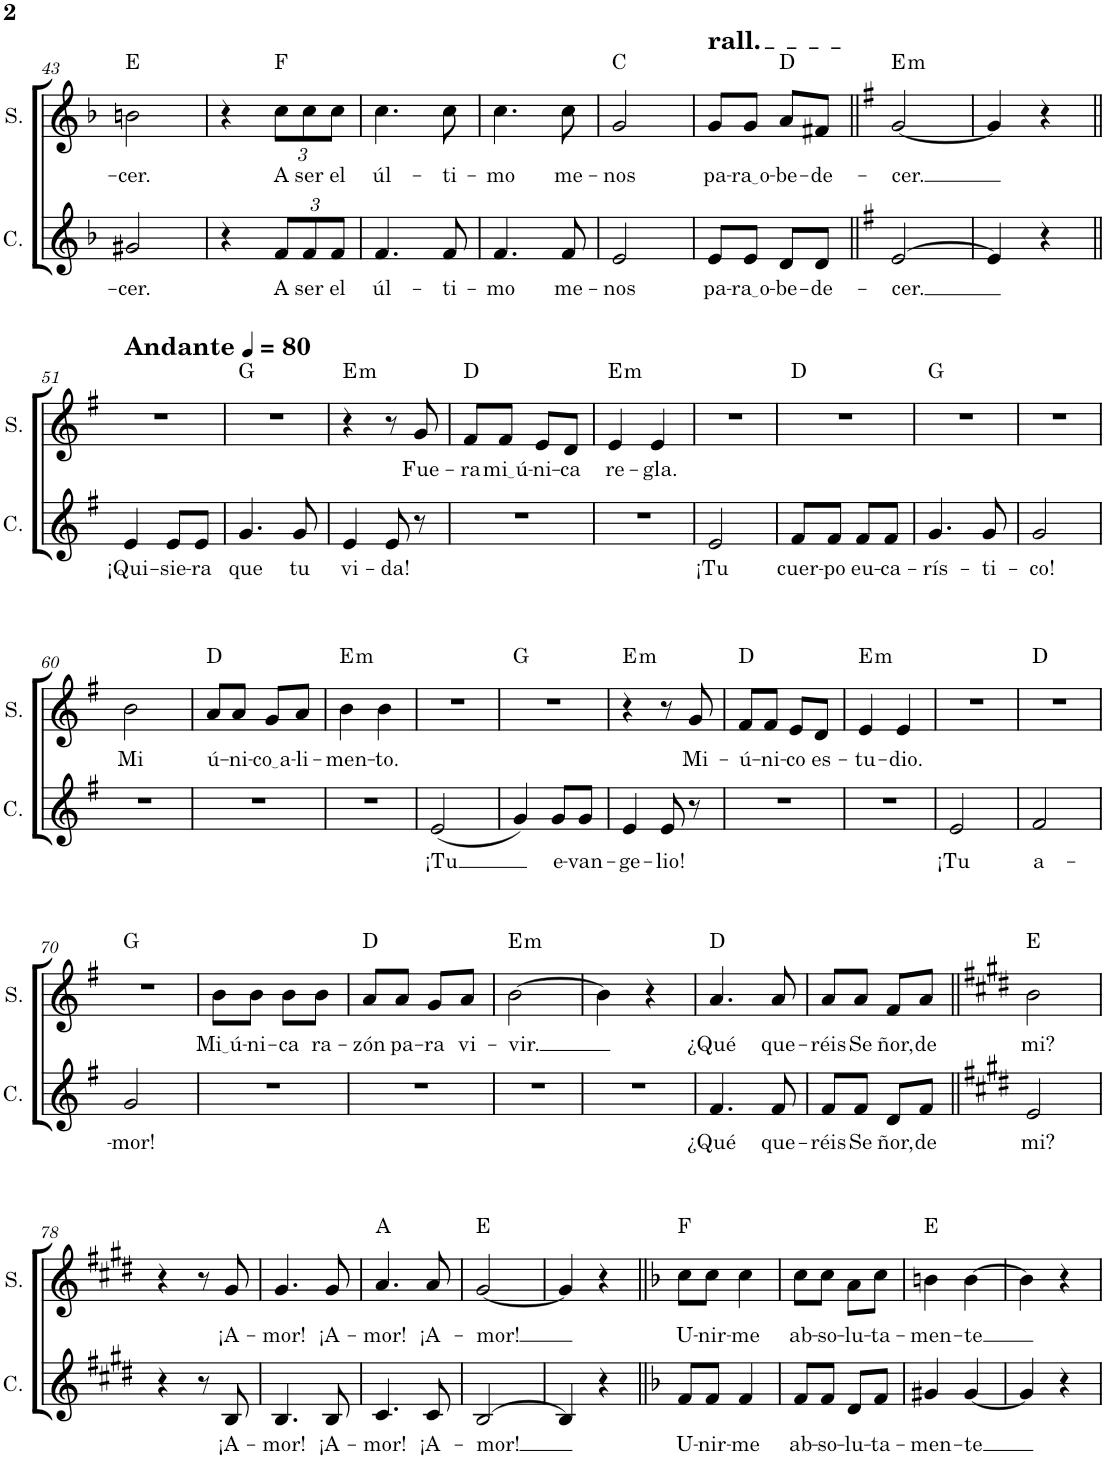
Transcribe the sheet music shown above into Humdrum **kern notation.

**kern	**text	**kern	**text	**harte
*part2	*part2	*part1	*part1	*part1
*staff2	*staff2	*staff1	*staff1	*
*I"Contralto	*	*I"Soprano	*	*
*I'C.	*	*I'S.	*	*
!!LO:PB:g=z
*clefG2	*	*clefG2	*	*
*k[b-]	*	*k[b-]	*	*
*M2/4	*	*M2/4	*	*
=43	=43	=43	=43	=43
!	!LO:LY:b	!	!LO:LY:b	!
2g#X/	-cer.	2bn\	-cer.	E:maj
=44	=44	=44	=44	=44
4r	.	4r	.	.
*Xbrackettup	*	*	*	*
!	!LO:LY:b	!	!	!
*	*	*Xbrackettup	*	*
!	!	!	!LO:LY:b	!
12f/L	A	12cc\L	A	F:maj
!	!LO:LY:b	!	!LO:LY:b	!
12f/	ser	12cc\	ser	.
!	!LO:LY:b	!	!LO:LY:b	!
12f/J	el	12cc\J	el	.
=45	=45	=45	=45	=45
!	!LO:LY:b	!	!LO:LY:b	!
4.f/	úl-	4.cc\	úl-	.
!	!LO:LY:b	!	!LO:LY:b	!
8f/	-ti-	8cc\	-ti-	.
=46	=46	=46	=46	=46
!	!LO:LY:b	!	!LO:LY:b	!
4.f/	-mo	4.cc\	-mo	.
!	!LO:LY:b	!	!LO:LY:b	!
8f/	me-	8cc\	me-	.
=47	=47	=47	=47	=47
!	!LO:LY:b	!	!LO:LY:b	!
2e/	-nos	2g/	-nos	C:maj
=48	=48	=48	=48	=48
!	!	!LO:TX:a:t=rall.	!	!
!	!LO:LY:b	!	!LO:LY:b	!
8e/L	pa-	8g/L	pa-	.
!	!LO:LY:b	!	!LO:LY:b	!
8e/J	ra o	8g/J	ra o	.
!	!LO:LY:b	!	!LO:LY:b	!
8d/L	-be-	8a/L	-be-	D:maj
!	!LO:LY:b	!	!LO:LY:b	!
8d/J	-de-	8f#X/J	-de-	.
=49||	=49||	=49||	=49||	=49||
*k[f#]	*	*k[f#]	*	*
!	!LO:LY:b	!	!LO:LY:b	!LO:H:kt=m
[>2e/	-cer.	[2g/	-cer.	E:min
=50	=50	=50	=50	=50
4e/]	.	4g/]	.	.
4r	.	4r	.	.
!!LO:LB:g=z
=51||	=51||	=51||	=51||	=51||
*	*	*MM80	*	*
!	!	!LO:TX:a:B:t=Andante	!	!
!	!LO:LY:b	!	!	!
4e/	¡Qui-	2r	.	.
!	!LO:LY:b	!	!	!
8e/L	-sie-	.	.	.
!	!LO:LY:b	!	!	!
8e/J	-ra	.	.	.
=52	=52	=52	=52	=52
!	!LO:LY:b	!	!	!
4.g/	que	2r	.	G:maj
!	!LO:LY:b	!	!	!
8g/	tu	.	.	.
=53	=53	=53	=53	=53
!	!LO:LY:b	!	!	!LO:H:kt=m
4e/	vi-	4r	.	E:min
!	!LO:LY:b	!	!	!
8e/	-da!	8r	.	.
!	!	!	!LO:LY:b	!
8r	.	8g/	Fue-	.
=54	=54	=54	=54	=54
!	!	!	!LO:LY:b	!
2r	.	8f#/L	-ra	D:maj
!	!	!	!LO:LY:b	!
.	.	8f#/J	mi ú	.
!	!	!	!LO:LY:b	!
.	.	8e/L	-ni-	.
!	!	!	!LO:LY:b	!
.	.	8d/J	-ca	.
=55	=55	=55	=55	=55
!	!	!	!LO:LY:b	!LO:H:kt=m
2r	.	4e/	re-	E:min
!	!	!	!LO:LY:b	!
.	.	4e/	-gla.	.
=56	=56	=56	=56	=56
!	!LO:LY:b	!	!	!
2e/	¡Tu	2r	.	.
=57	=57	=57	=57	=57
!	!LO:LY:b	!	!	!
8f#/L	cuer-	2r	.	D:maj
!	!LO:LY:b	!	!	!
8f#/J	-po	.	.	.
!	!LO:LY:b	!	!	!
8f#/L	eu-	.	.	.
!	!LO:LY:b	!	!	!
8f#/J	-ca-	.	.	.
=58	=58	=58	=58	=58
!	!LO:LY:b	!	!	!
4.g/	-rís-	2r	.	G:maj
!	!LO:LY:b	!	!	!
8g/	-ti-	.	.	.
=59	=59	=59	=59	=59
!	!LO:LY:b	!	!	!
2g/	-co!	2r	.	.
!!LO:LB:g=z
=60	=60	=60	=60	=60
!	!	!	!LO:LY:b	!
2r	.	2b\	Mi	.
=61	=61	=61	=61	=61
!	!	!	!LO:LY:b	!
2r	.	8a/L	ú-	D:maj
!	!	!	!LO:LY:b	!
.	.	8a/J	-ni-	.
!	!	!	!LO:LY:b	!
.	.	8g/L	co a	.
!	!	!	!LO:LY:b	!
.	.	8a/J	-li-	.
=62	=62	=62	=62	=62
!	!	!	!LO:LY:b	!LO:H:kt=m
2r	.	4b\	-men-	E:min
!	!	!	!LO:LY:b	!
.	.	4b\	-to.	.
=63	=63	=63	=63	=63
!	!LO:LY:b	!	!	!
(2e/	¡Tu	2r	.	.
=64	=64	=64	=64	=64
4g/)	.	2r	.	G:maj
!	!LO:LY:b	!	!	!
8g/L	e-	.	.	.
!	!LO:LY:b	!	!	!
8g/J	-van-	.	.	.
=65	=65	=65	=65	=65
!	!LO:LY:b	!	!	!LO:H:kt=m
4e/	-ge-	4r	.	E:min
!	!LO:LY:b	!	!	!
8e/	-lio!	8r	.	.
!	!	!	!LO:LY:b	!
8r	.	8g/	Mi-	.
=66	=66	=66	=66	=66
!	!	!	!LO:LY:b	!
2r	.	8f#/L	-ú-	D:maj
!	!	!	!LO:LY:b	!
.	.	8f#/J	-ni-	.
!	!	!	!LO:LY:b	!
.	.	8e/L	-co	.
!	!	!	!LO:LY:b	!
.	.	8d/J	es-	.
=67	=67	=67	=67	=67
!	!	!	!LO:LY:b	!LO:H:kt=m
2r	.	4e/	-tu-	E:min
!	!	!	!LO:LY:b	!
.	.	4e/	-dio.	.
=68	=68	=68	=68	=68
!	!LO:LY:b	!	!	!
2e/	¡Tu	2r	.	.
=69	=69	=69	=69	=69
!	!LO:LY:b	!	!	!
2f#/	a-	2r	.	D:maj
!!LO:LB:g=z
=70	=70	=70	=70	=70
!	!LO:LY:b	!	!	!
2g/	-mor!	2r	.	G:maj
=71	=71	=71	=71	=71
!	!	!	!LO:LY:b	!
2r	.	8b\L	Mi ú	.
!	!	!	!LO:LY:b	!
.	.	8b\J	-ni-	.
!	!	!	!LO:LY:b	!
.	.	8b\L	-ca	.
!	!	!	!LO:LY:b	!
.	.	8b\J	ra-	.
=72	=72	=72	=72	=72
!	!	!	!LO:LY:b	!
2r	.	8a/L	-zón	D:maj
!	!	!	!LO:LY:b	!
.	.	8a/J	pa-	.
!	!	!	!LO:LY:b	!
.	.	8g/L	-ra	.
!	!	!	!LO:LY:b	!
.	.	8a/J	vi-	.
=73	=73	=73	=73	=73
!	!	!	!LO:LY:b	!LO:H:kt=m
2r	.	[2b\	-vir.	E:min
=74	=74	=74	=74	=74
2r	.	4b\]	.	.
.	.	4r	.	.
=75	=75	=75	=75	=75
!	!LO:LY:b	!	!LO:LY:b	!
4.f#/	¿Qué	4.a/	¿Qué	D:maj
!	!LO:LY:b	!	!LO:LY:b	!
8f#/	que-	8a/	que-	.
=76	=76	=76	=76	=76
!	!LO:LY:b	!	!LO:LY:b	!
8f#/L	-réis	8a/L	-réis	.
!	!LO:LY:b	!	!LO:LY:b	!
8f#/J	Se	8a/J	Se	.
!	!LO:LY:b	!	!LO:LY:b	!
8d/L	ñor,	8f#/L	ñor,	.
!	!LO:LY:b	!	!LO:LY:b	!
8f#/J	de	8a/J	de	.
=77||	=77||	=77||	=77||	=77||
*k[f#c#g#d#]	*	*k[f#c#g#d#]	*	*
!	!LO:LY:b	!	!LO:LY:b	!
2e/	mi?	2b\	mi?	E:maj
!!LO:LB:g=z
=78	=78	=78	=78	=78
4r	.	4r	.	.
8r	.	8r	.	.
!	!LO:LY:b	!	!LO:LY:b	!
8B/	¡A-	8g#/	¡A-	.
=79	=79	=79	=79	=79
!	!LO:LY:b	!	!LO:LY:b	!
4.B/	-mor!	4.g#/	-mor!	.
!	!LO:LY:b	!	!LO:LY:b	!
8B/	¡A-	8g#/	¡A-	.
=80	=80	=80	=80	=80
!	!LO:LY:b	!	!LO:LY:b	!
4.c#/	-mor!	4.a/	-mor!	A:maj
!	!LO:LY:b	!	!LO:LY:b	!
8c#/	¡A-	8a/	¡A-	.
=81	=81	=81	=81	=81
!	!LO:LY:b	!	!LO:LY:b	!
[>2B/	-mor!	[2g#/	-mor!	E:maj
=82	=82	=82	=82	=82
4B/]	.	4g#/]	.	.
4r	.	4r	.	.
=83||	=83||	=83||	=83||	=83||
*k[b-]	*	*k[b-]	*	*
!	!LO:LY:b	!	!LO:LY:b	!
8f/L	U-	8cc\L	U-	F:maj
!	!LO:LY:b	!	!LO:LY:b	!
8f/J	-nir-	8cc\J	-nir-	.
!	!LO:LY:b	!	!LO:LY:b	!
4f/	-me	4cc\	-me	.
=84	=84	=84	=84	=84
!	!LO:LY:b	!	!LO:LY:b	!
8f/L	ab-	8cc\L	ab-	.
!	!LO:LY:b	!	!LO:LY:b	!
8f/J	-so-	8cc\J	-so-	.
!	!LO:LY:b	!	!LO:LY:b	!
8d/L	-lu-	8a\L	-lu-	.
!	!LO:LY:b	!	!LO:LY:b	!
8f/J	-ta-	8cc\J	-ta-	.
=85	=85	=85	=85	=85
!	!LO:LY:b	!	!LO:LY:b	!
4g#X/	-men-	4bn\	-men-	E:maj
!	!LO:LY:b	!	!LO:LY:b	!
[4g#/	-te	[4b\	-te	.
=86	=86	=86	=86	=86
4g#/]	.	4b\]	.	.
4r	.	4r	.	.
=	=	=	=	=
*-	*-	*-	*-	*-
